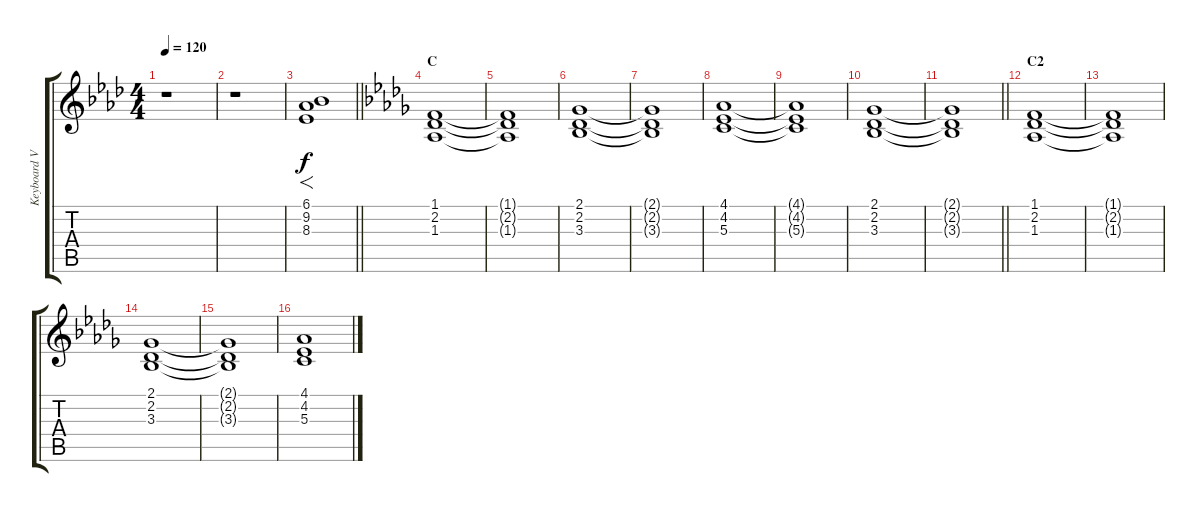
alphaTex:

\track ("Keyboard V" "Keyboard V") {instrument pad2warm}
\staff {score tabs}
\tuning (E4 B3 G3 D3 A2 E2) {hide}
\ts (4 4)
\tempo 120
\clef g2
\ks ab
r.1{dy f} |
r.1 |
\barLineRight lightlight
(6.1 9.2 8.3).1{f} |
\section ("" "C")
\ks db
(1.1 2.2 1.3).1 |
(1.1{t} 2.2{t} 1.3{t}).1 |
(2.1 2.2 3.3).1 |
(2.1{t} 2.2{t} 3.3{t}).1 |
(4.1 4.2 5.3).1 |
(4.1{t} 4.2{t} 5.3{t}).1 |
(2.1 2.2 3.3).1 |
\barLineRight lightlight
(2.1{t} 2.2{t} 3.3{t}).1 |
\section ("" "C2")
(1.1 2.2 1.3).1 |
(1.1{t} 2.2{t} 1.3{t}).1 |
(2.1 2.2 3.3).1 |
(2.1{t} 2.2{t} 3.3{t}).1 |
(4.1 4.2 5.3).1
